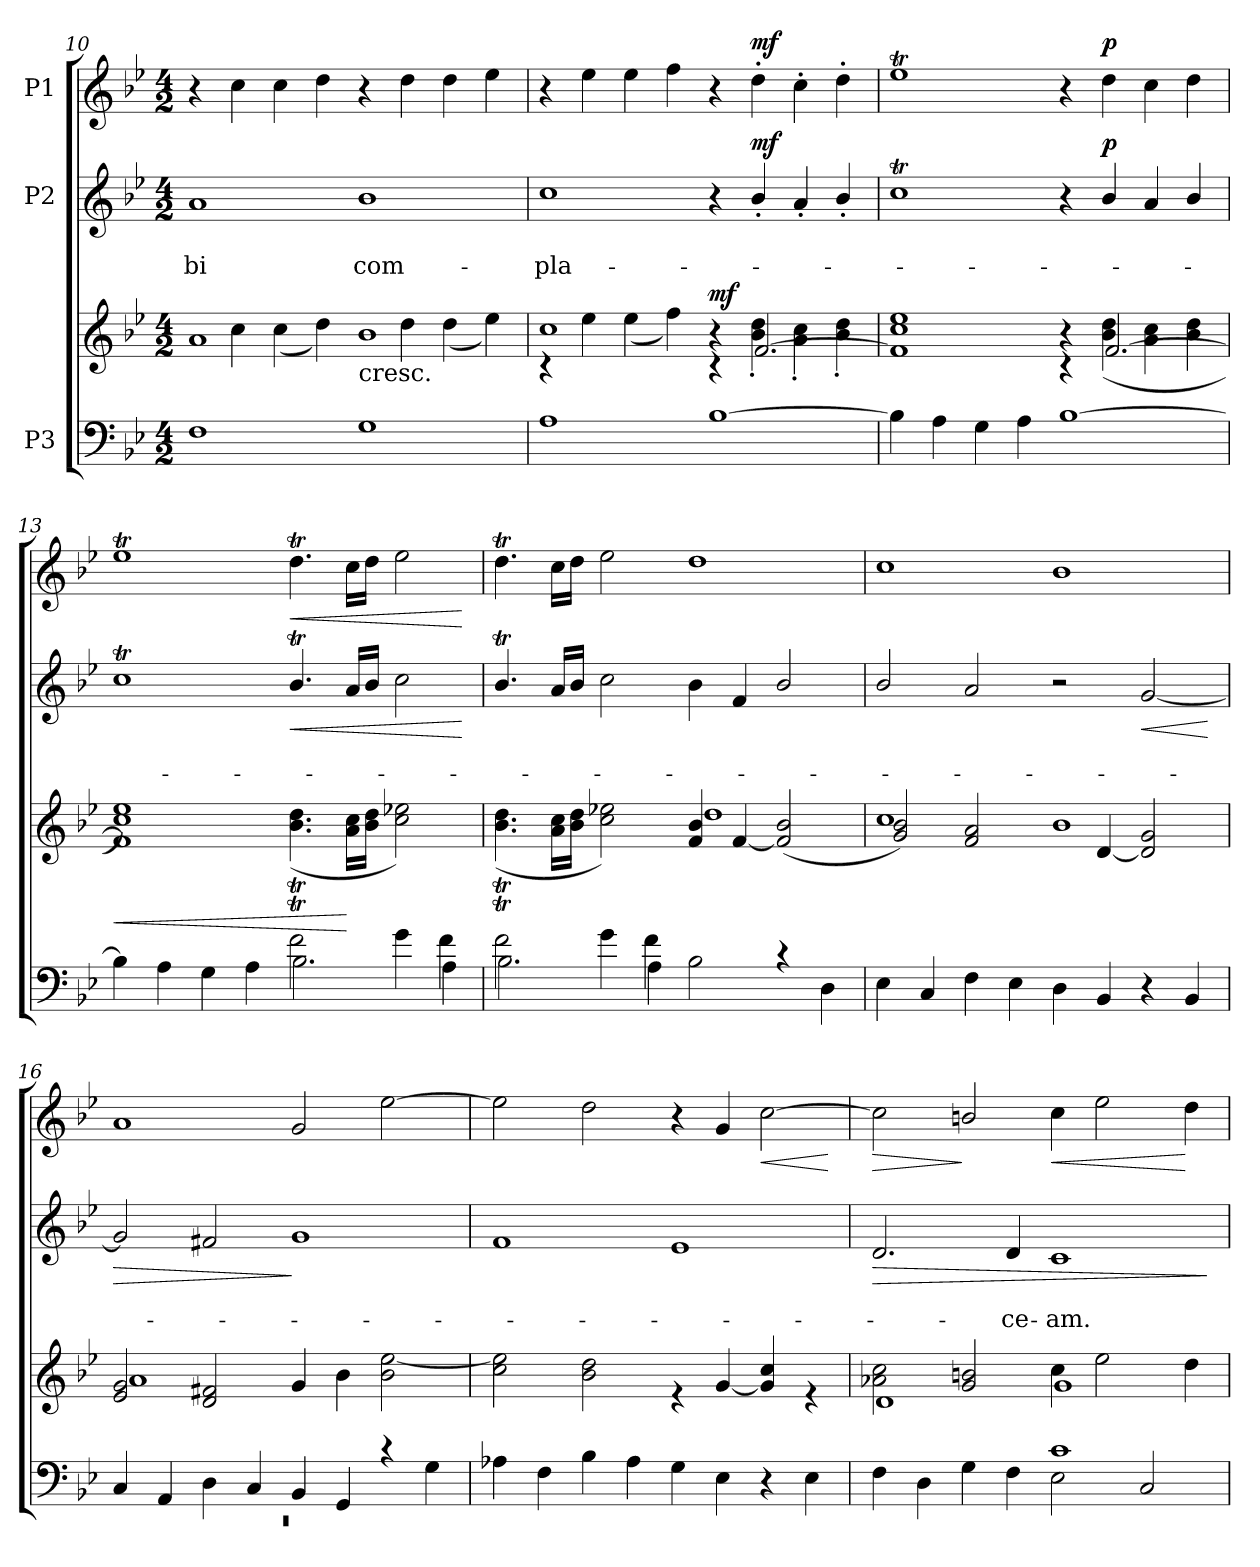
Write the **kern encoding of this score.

**kern	**kern	**dynam	**kern	**text	**text	**dynam	**kern	**dynam
*part3	*part3	*part3	*part2	*part2	*part2	*part2	*part1	*part1
*staff4	*staff3	*staff3/4	*staff2	*staff2	*staff2	*staff2	*staff1	*staff1
*I"P3	*	*	*I"P2	*	*	*	*I"P1	*
*clefF4	*clefG2	*	*clefG2	*	*	*	*clefG2	*
*k[b-e-]	*k[b-e-]	*	*k[b-e-]	*	*	*	*k[b-e-]	*
*B-:	*B-:	*	*B-:	*	*	*	*B-:	*
*M4/2	*M4/2	*	*M4/2	*	*	*	*M4/2	*
=10	=10	=10	=10	=10	=10	=10	=10	=10
*^	*^	*	*	*	*	*	*	*
*	*	*	*^	*	*	*	*	*	*	*
!	!	!	!	!	!	!	!	!LO:LY:b	!	!	!
1F	0ryy	0ryy	4ryy	1a	.	1a	.	-bi	.	4r	.
.	.	.	4cc\	.	.	.	.	.	.	4cc\	.
.	.	.	(>4cc\	.	.	.	.	.	.	4cc\	.
.	.	.	4dd\)	.	.	.	.	.	.	4dd\	.
!	!	!	!LO:TX:b:t=cresc.	!	!	!	!	!	!	!	!
!	!	!	!	!	!	!	!	!LO:LY:b	!	!	!
1G	.	.	4ryy	1b-	.	1b-	.	com-	.	4r	.
.	.	.	4dd\	.	.	.	.	.	.	4dd\	.
.	.	.	(>4dd\	.	.	.	.	.	.	4dd\	.
.	.	.	4ee-\)	.	.	.	.	.	.	4ee-\	.
=11	=11	=11	=11	=11	=11	=11	=11	=11	=11	=11	=11
!	!	!	!	!	!	!	!	!LO:LY:b	!	!	!
1A	0ryy	0ryy	4rc	1cc	.	1cc	.	-pla-	.	4r	.
.	.	.	4ee-\	.	.	.	.	.	.	4ee-\	.
.	.	.	(>4ee-\	.	.	.	.	.	.	4ee-\	.
.	.	.	4ff\)	.	.	.	.	.	.	4ff\	.
!	!	!	!	!	!LO:DY:a	!	!	!	!	!	!
[>1B-	.	.	4rc	4r	mf	4r	.	.	.	4r	.
!	!	!	!	!	!	!	!	!	!LO:DY:a	!	!LO:DY:a
.	.	.	4b-\'> 4dd\'>	[<2.f/	.	4b-'</	.	.	mf	4dd'>\	mf
.	.	.	4a\'> 4cc\'>	.	.	4a'>/	.	.	.	4cc'>\	.
.	.	.	4b-\'> 4dd\'>	.	.	4b-'</	.	.	.	4dd'>\	.
=12	=12	=12	=12	=12	=12	=12	=12	=12	=12	=12	=12
4B-\]	0ryy	0ryy	1cc 1ee-	1f]	.	1ccT	.	.	.	1ee-T	.
4A\	.	.	.	.	.	.	.	.	.	.	.
4G\	.	.	.	.	.	.	.	.	.	.	.
4A\	.	.	.	.	.	.	.	.	.	.	.
[>1B-	.	.	4rc	4r	.	4r	.	.	.	4r	.
!	!	!	!	!	!	!	!	!	!LO:DY:a	!	!LO:DY:a
.	.	.	(>4b-\ 4dd\	[<2.f/	.	4b-/	.	.	p	4dd\	p
.	.	.	4a\ 4cc\	.	.	4a/	.	.	.	4cc\	.
.	.	.	4b-\ 4dd\	.	.	4b-/	.	.	.	4dd\	.
=13	=13	=13	=13	=13	=13	=13	=13	=13	=13	=13	=13
!	!	!	!	!	!LO:HP:b	!	!	!	!	!	!
4B-\]	1ryy	0ryy	1cc 1ee-)	1f]	<	1ccT	.	.	.	1ee-T	.
4A\	.	.	.	.	.	.	.	.	.	.	.
4G\	.	.	.	.	.	.	.	.	.	.	.
4A\	.	.	.	.	.	.	.	.	.	.	.
!	!	!	!	!	!	!	!	!	!LO:HP:b	!	!LO:HP:b
2f\	2.B-\	.	(>4.b-\T 4.dd\T	1ryy	.	4.b-T/	.	.	<	4.ddt\	<
.	.	.	16a\ 16cc\LL	.	[	16a/LL	.	.	.	16cc\LL	.
.	.	.	16b-\ 16dd\JJ	.	.	16b-/JJ	.	.	.	16dd\JJ	.
4g\	.	.	2cc\ 2ee-\)	.	.	2cc\	.	.	.	2ee-\	.
4f\	4A\	.	.	.	.	.	.	.	.	.	.
*v	*v	*	*	*	*	*	*	*	*	*	*
*	*v	*v	*v	*	*	*	*	*	*	*
.	.	.	.	.	.	[	.	[
!!LO:LB:g=z
=14	=14	=14	=14	=14	=14	=14	=14	=14
*^	*^	*	*	*	*	*	*	*
*	*	*	*^	*	*	*	*	*	*	*
2f\	2.B-\	0ryy	(>4.b-\T 4.dd\T	1ryy	.	4.b-T/	.	.	.	4.ddt\	.
.	.	.	16a\ 16cc\LL	.	.	16a/LL	.	.	.	16cc\LL	.
.	.	.	16b-\ 16dd\JJ	.	.	16b-/JJ	.	.	.	16dd\JJ	.
4g\	.	.	2cc\ 2ee-\)	.	.	2cc\	.	.	.	2ee-\	.
4f\	4A\	.	.	.	.	.	.	.	.	.	.
2B-\	1ryy	.	4f/ 4b-/	1dd	.	4b-\	.	.	.	1dd	.
.	.	.	[<4f/	.	.	4f/	.	.	.	.	.
4rc	.	.	(<2f/] 2b-/	.	.	2b-/	.	.	.	.	.
4D\	.	.	.	.	.	.	.	.	.	.	.
=15	=15	=15	=15	=15	=15	=15	=15	=15	=15	=15	=15
4E-\	0ryy	1cc	2g/ 2b-/)	0ryy	.	2b-/	.	.	.	1cc	.
4C/	.	.	.	.	.	.	.	.	.	.	.
4F\	.	.	2f/ 2a/	.	.	2a/	.	.	.	.	.
4E-\	.	.	.	.	.	.	.	.	.	.	.
4D\	.	1b-	4ryy	.	.	2r	.	.	.	1b-	.
4BB-/	.	.	[<4d/	.	.	.	.	.	.	.	.
!	!	!	!	!	!	!	!	!	!LO:HP:b	!	!
4r	.	.	2d/] 2g/	.	.	[<2g/	.	.	<	.	.
4BB-/	.	.	.	.	.	.	.	.	.	.	.
*v	*v	*	*	*	*	*	*	*	*	*	*
*	*v	*v	*v	*	*	*	*	*	*	*
.	.	.	.	.	.	[	.	.
=16	=16	=16	=16	=16	=16	=16	=16	=16
*^	*	*	*	*	*	*	*	*
!	!LO:N:vis=1	!	!	!	!	!	!LO:HP:b	!	!
*	*	*^	*	*	*	*	*	*	*
*	*	*	*^	*	*	*	*	*	*	*
4C/	0rEE	0ryy	2e-/ 2g/	1a	.	2g/]	.	.	>	1a	.
4AA/	.	.	.	.	.	.	.	.	.	.	.
4D\	.	.	2d/ 2f#X/	.	.	2f#X/	.	.	.	.	.
4C/	.	.	.	.	.	.	.	.	.	.	.
4BB-/	.	.	4g/	1ryy	.	1g	.	.	]	2g/	.
4GG/	.	.	4b-\	.	.	.	.	.	.	.	.
4rc	.	.	2b-\ [>2ee-\	.	.	.	.	.	.	[>2ee-\	.
4G\	.	.	.	.	.	.	.	.	.	.	.
=17	=17	=17	=17	=17	=17	=17	=17	=17	=17	=17	=17
4A-X\	0ryy	0ryy	2cc\ 2ee-\]	0ryy	.	1f	.	.	.	2ee-\]	.
4F\	.	.	.	.	.	.	.	.	.	.	.
4B-\	.	.	2b-\ 2dd\	.	.	.	.	.	.	2dd\	.
4A-\	.	.	.	.	.	.	.	.	.	.	.
4G\	.	.	4r	.	.	1e-	.	.	.	4r	.
4E-\	.	.	[<4g/	.	.	.	.	.	.	4g/	.
!	!	!	!	!	!	!	!	!	!	!	!LO:HP:b
4r	.	.	4g/] 4cc/	.	.	.	.	.	.	[>2cc\	<
4E-\	.	.	4r	.	.	.	.	.	.	.	.
*v	*v	*	*	*	*	*	*	*	*	*	*
*	*v	*v	*v	*	*	*	*	*	*	*
.	.	.	.	.	.	.	.	[
=18	=18	=18	=18	=18	=18	=18	=18	=18
*^	*^	*	*	*	*	*	*	*
*	*	*	*^	*	*	*	*	*	*	*
!	!	!	!	!	!	!	!	!	!LO:HP:b	!	!LO:HP:b
4F\	1ryy	0ryy	2a-X\ 2cc\	1d	.	2.d/	.	.	>	2cc\]	>
4D\	.	.	.	.	.	.	.	.	.	.	.
4G\	.	.	2g/ 2bn/	.	.	.	.	.	.	2bn/	]
!	!	!	!	!	!	!	!	!LO:LY:b	!	!	!
4F\	.	.	.	.	.	4d/	.	-ce-	.	.	.
!	!	!	!	!	!	!	!	!LO:LY:b	!	!	!LO:HP:b
2E-\	1c	.	4cc\	1g	.	1c	.	-am.	.	4cc\	<
.	.	.	2ee-\	.	.	.	.	.	.	2ee-\	.
2C/	.	.	.	.	.	.	.	.	.	.	.
.	.	.	4dd\	.	.	.	.	.	.	4dd\	[
*v	*v	*	*	*	*	*	*	*	*	*	*
*	*v	*v	*v	*	*	*	*	*	*	*
.	.	.	.	.	.	]	.	.
=	=	=	=	=	=	=	=	=
*-	*-	*-	*-	*-	*-	*-	*-	*-
